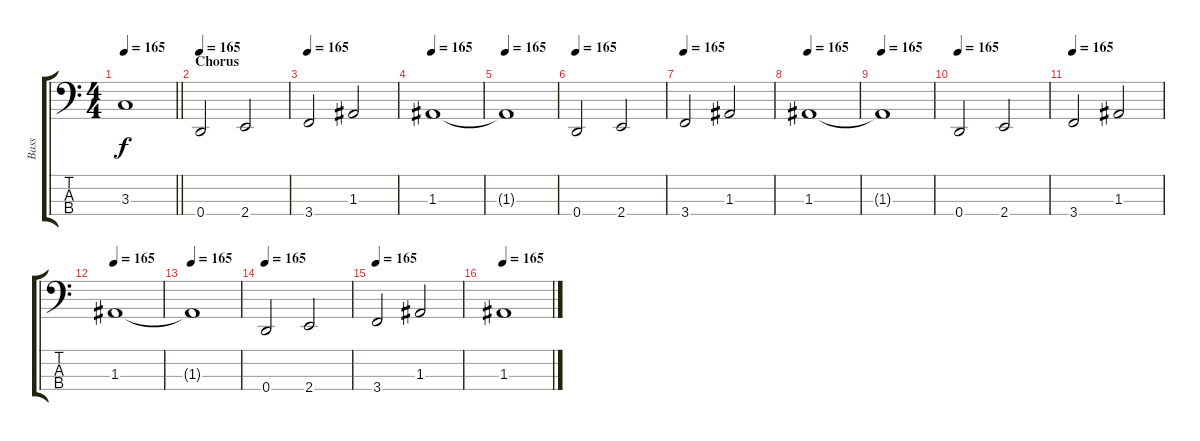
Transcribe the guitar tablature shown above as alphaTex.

\track ("Bass" "Bass") {instrument electricbassfinger}
\staff {score tabs}
\tuning (G2 D2 A1 D1) {hide}
\ts (4 4)
\tempo 165
\clef f4
\barLineRight lightlight
\ks c
3.3{t}.1{dy f} |
\section ("" "Chorus")
\tempo 165
0.4.2 2.4.2 |
\tempo 165
3.4.2 1.3.2 |
\tempo 165
1.3.1 |
\tempo 165
1.3{t}.1 |
\tempo 165
0.4.2 2.4.2 |
\tempo 165
3.4.2 1.3.2 |
\tempo 165
1.3.1 |
\tempo 165
1.3{t}.1 |
\tempo 165
0.4.2 2.4.2 |
\tempo 165
3.4.2 1.3.2 |
\tempo 165
1.3.1 |
\tempo 165
1.3{t}.1 |
\tempo 165
0.4.2 2.4.2 |
\tempo 165
3.4.2 1.3.2 |
\tempo 165
1.3.1
